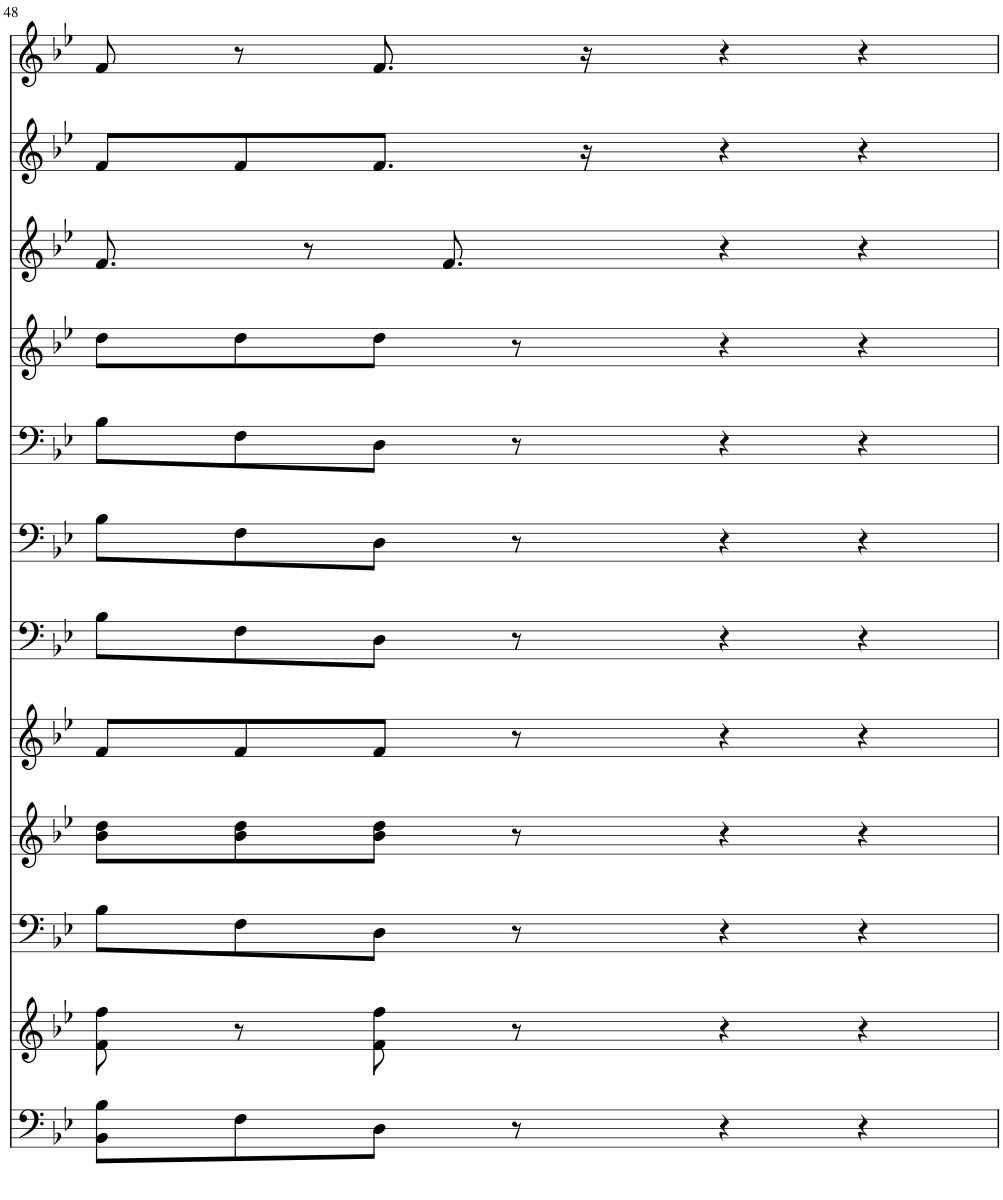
**kern	**kern	**kern	**kern	**kern	**kern	**kern	**kern	**kern	**kern	**kern	**kern
*part12	*part11	*part10	*part9	*part8	*part7	*part6	*part5	*part4	*part3	*part2	*part1
*staff12	*staff11	*staff10	*staff9	*staff8	*staff7	*staff6	*staff5	*staff4	*staff3	*staff2	*staff1
*I"Piano	*I"Piano	*I"Piano	*I"Piano	*I"Piano	*I"Piano	*I"Piano	*I"Piano	*I"Piano	*I"Piano	*I"Piano	*I"Piano
*I'Pno	*I'Pno	*I'Pno	*I'Pno	*I'Pno	*I'Pno	*I'Pno	*I'Pno	*I'Pno	*I'Pno	*I'Pno	*I'Pno
!!LO:PB:g=z
*clefF4	*clefG2	*clefF4	*clefG2	*clefG2	*clefF4	*clefF4	*clefF4	*clefG1	*clefG2	*clefG2	*clefG2
*k[b-e-]	*k[b-e-]	*k[b-e-]	*k[b-e-]	*k[b-e-]	*k[b-e-]	*k[b-e-]	*k[b-e-]	*k[b-e-]	*k[b-e-]	*k[b-e-]	*k[b-e-]
=48	=48	=48	=48	=48	=48	=48	=48	=48	=48	=48	=48
8BB-\ 8B-\L	8f\ 8ff\	8B-\L	8b-\ 8dd\L	8f/L	8B-\L	8B-\L	8B-\L	8dd\L	8.f/	8f/L	8f/
8F\	8r	8F\	8b-\ 8dd\	8f/	8F\	8F\	8F\	8dd\	.	8f/	8r
.	.	.	.	.	.	.	.	.	8r	.	.
8D\J	8f\ 8ff\	8D\J	8b-\ 8dd\J	8f/J	8D\J	8D\J	8D\J	8dd\J	.	8.f/J	8.f/
.	.	.	.	.	.	.	.	.	8.f/	.	.
8r	8r	8r	8r	8r	8r	8r	8r	8r	.	.	.
.	.	.	.	.	.	.	.	.	.	16r	16r
4r	4r	4r	4r	4r	4r	4r	4r	4r	4r	4r	4r
4r	4r	4r	4r	4r	4r	4r	4r	4r	4r	4r	4r
=	=	=	=	=	=	=	=	=	=	=	=
*-	*-	*-	*-	*-	*-	*-	*-	*-	*-	*-	*-
